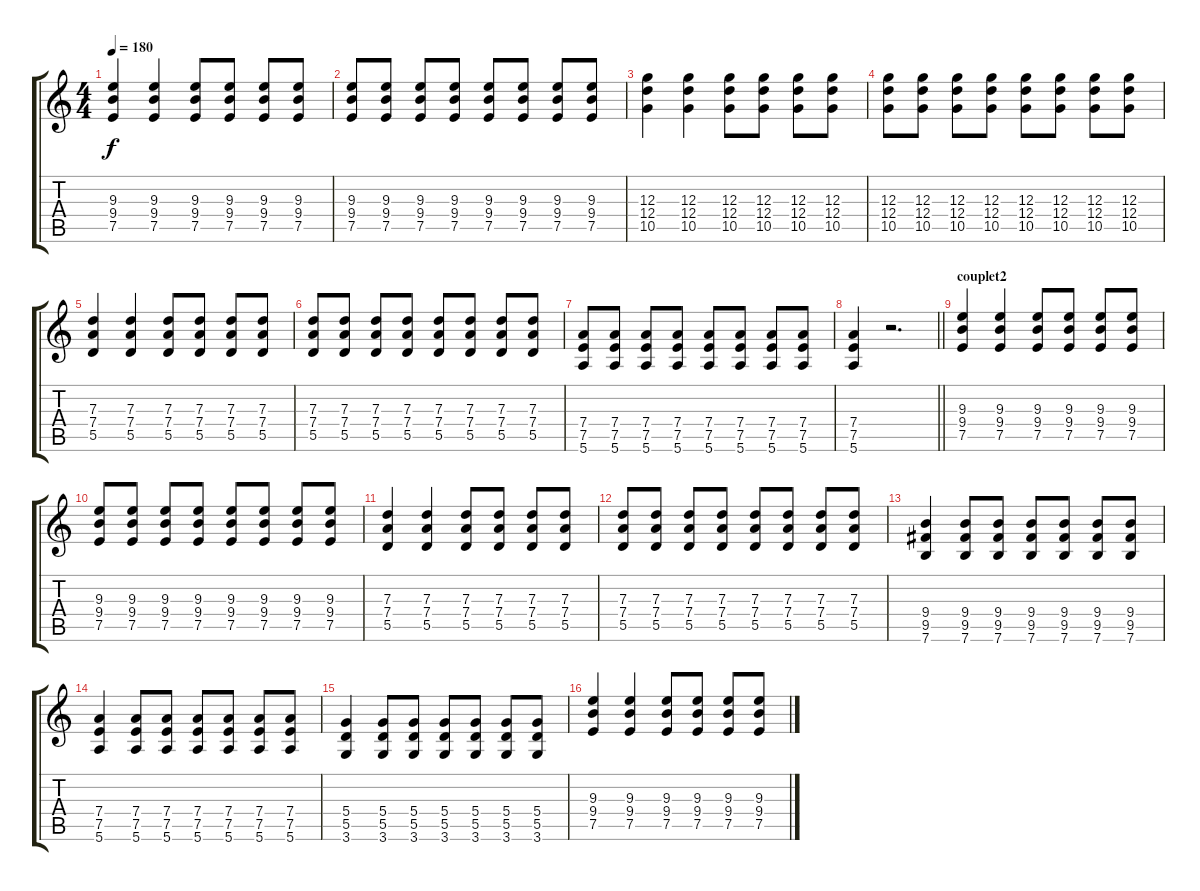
\track "" {instrument overdrivenguitar}
\staff {score tabs}
\tuning (E4 B3 G3 D3 A2 E2) {hide}
\ts (4 4)
\tempo 180
\clef g2
\ks c
(9.3 9.4 7.5).4{dy f} (9.3 9.4 7.5).4 (9.3 9.4 7.5).8 (9.3 9.4 7.5).8 (9.3 9.4 7.5).8 (9.3 9.4 7.5).8 |
(9.3 9.4 7.5).8 (9.3 9.4 7.5).8 (9.3 9.4 7.5).8 (9.3 9.4 7.5).8 (9.3 9.4 7.5).8 (9.3 9.4 7.5).8 (9.3 9.4 7.5).8 (9.3 9.4 7.5).8 |
(12.3 12.4 10.5).4 (12.3 12.4 10.5).4 (12.3 12.4 10.5).8 (12.3 12.4 10.5).8 (12.3 12.4 10.5).8 (12.3 12.4 10.5).8 |
(12.3 12.4 10.5).8 (12.3 12.4 10.5).8 (12.3 12.4 10.5).8 (12.3 12.4 10.5).8 (12.3 12.4 10.5).8 (12.3 12.4 10.5).8 (12.3 12.4 10.5).8 (12.3 12.4 10.5).8 |
(7.3 7.4 5.5).4 (7.3 7.4 5.5).4 (7.3 7.4 5.5).8 (7.3 7.4 5.5).8 (7.3 7.4 5.5).8 (7.3 7.4 5.5).8 |
(7.3 7.4 5.5).8 (7.3 7.4 5.5).8 (7.3 7.4 5.5).8 (7.3 7.4 5.5).8 (7.3 7.4 5.5).8 (7.3 7.4 5.5).8 (7.3 7.4 5.5).8 (7.3 7.4 5.5).8 |
(7.4 7.5 5.6).8 (7.4 7.5 5.6).8 (7.4 7.5 5.6).8 (7.4 7.5 5.6).8 (7.4 7.5 5.6).8 (7.4 7.5 5.6).8 (7.4 7.5 5.6).8 (7.4 7.5 5.6).8 |
\barLineRight lightlight
(7.4 7.5 5.6).4 r.2{d} |
\section ("" "couplet2")
(9.3 9.4 7.5).4 (9.3 9.4 7.5).4 (9.3 9.4 7.5).8 (9.3 9.4 7.5).8 (9.3 9.4 7.5).8 (9.3 9.4 7.5).8 |
(9.3 9.4 7.5).8 (9.3 9.4 7.5).8 (9.3 9.4 7.5).8 (9.3 9.4 7.5).8 (9.3 9.4 7.5).8 (9.3 9.4 7.5).8 (9.3 9.4 7.5).8 (9.3 9.4 7.5).8 |
(7.3 7.4 5.5).4 (7.3 7.4 5.5).4 (7.3 7.4 5.5).8 (7.3 7.4 5.5).8 (7.3 7.4 5.5).8 (7.3 7.4 5.5).8 |
(7.3 7.4 5.5).8 (7.3 7.4 5.5).8 (7.3 7.4 5.5).8 (7.3 7.4 5.5).8 (7.3 7.4 5.5).8 (7.3 7.4 5.5).8 (7.3 7.4 5.5).8 (7.3 7.4 5.5).8 |
(9.4 9.5 7.6).4 (9.4 9.5 7.6).8 (9.4 9.5 7.6).8 (9.4 9.5 7.6).8 (9.4 9.5 7.6).8 (9.4 9.5 7.6).8 (9.4 9.5 7.6).8 |
(7.4 7.5 5.6).4 (7.4 7.5 5.6).8 (7.4 7.5 5.6).8 (7.4 7.5 5.6).8 (7.4 7.5 5.6).8 (7.4 7.5 5.6).8 (7.4 7.5 5.6).8 |
(5.4 5.5 3.6).4 (5.4 5.5 3.6).8 (5.4 5.5 3.6).8 (5.4 5.5 3.6).8 (5.4 5.5 3.6).8 (5.4 5.5 3.6).8 (5.4 5.5 3.6).8 |
(9.3 9.4 7.5).4 (9.3 9.4 7.5).4 (9.3 9.4 7.5).8 (9.3 9.4 7.5).8 (9.3 9.4 7.5).8 (9.3 9.4 7.5).8
